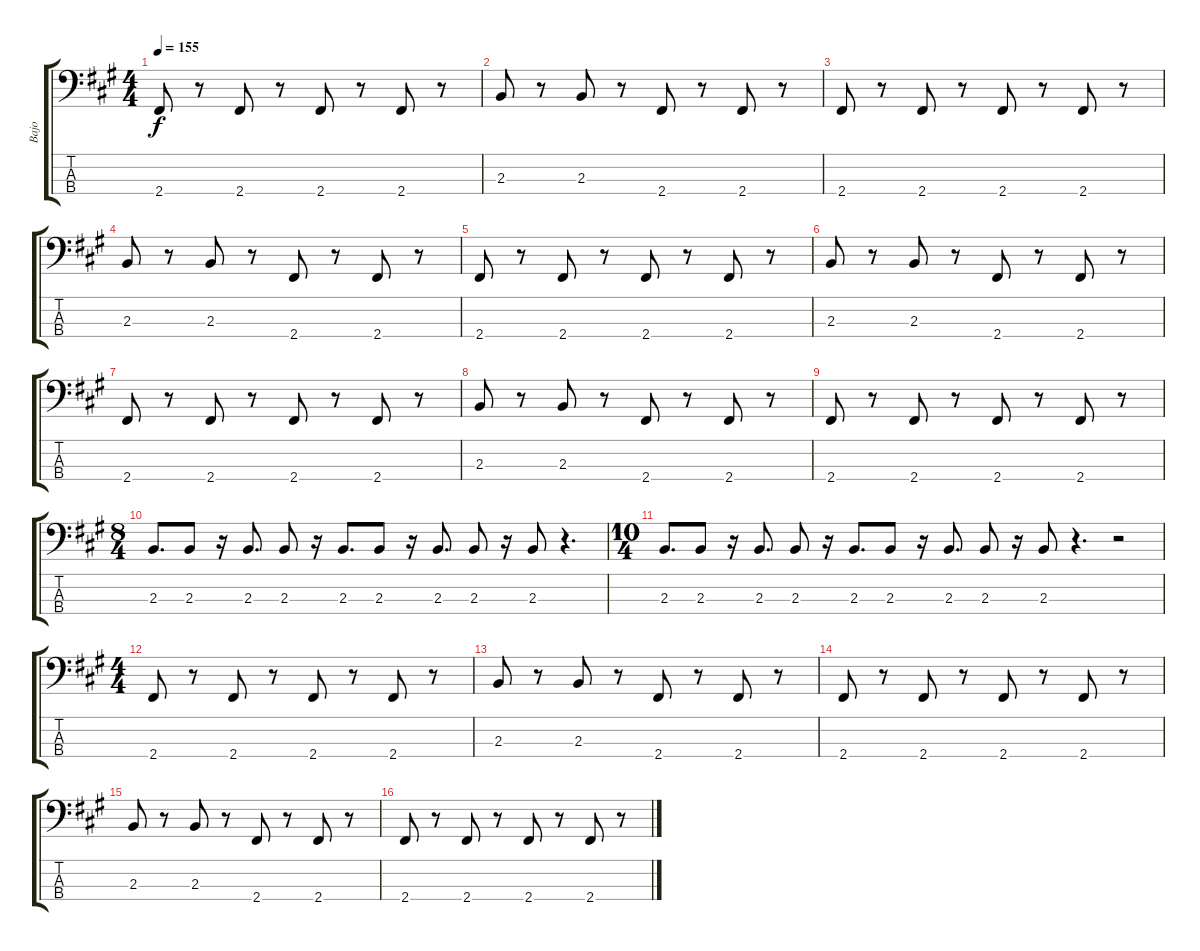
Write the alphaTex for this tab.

\track ("Bajo" "Bajo") {instrument electricbassfinger}
\staff {score tabs}
\tuning (G2 D2 A1 E1) {hide}
\ts (4 4)
\tempo 155
\clef f4
\ks f#minor
2.4.8{dy f} r.8 2.4.8 r.8 2.4.8 r.8 2.4.8 r.8 |
2.3.8 r.8 2.3.8 r.8 2.4.8 r.8 2.4.8 r.8 |
2.4.8 r.8 2.4.8 r.8 2.4.8 r.8 2.4.8 r.8 |
2.3.8 r.8 2.3.8 r.8 2.4.8 r.8 2.4.8 r.8 |
2.4.8 r.8 2.4.8 r.8 2.4.8 r.8 2.4.8 r.8 |
2.3.8 r.8 2.3.8 r.8 2.4.8 r.8 2.4.8 r.8 |
2.4.8 r.8 2.4.8 r.8 2.4.8 r.8 2.4.8 r.8 |
2.3.8 r.8 2.3.8 r.8 2.4.8 r.8 2.4.8 r.8 |
2.4.8 r.8 2.4.8 r.8 2.4.8 r.8 2.4.8 r.8 |
\ts (8 4)
2.3.8{d} 2.3.8 r.16 2.3.8{d} 2.3.8 r.16 2.3.8{d} 2.3.8 r.16 2.3.8{d} 2.3.8 r.16 2.3.8 r.4{d} |
\ts (10 4)
2.3.8{d} 2.3.8 r.16 2.3.8{d} 2.3.8 r.16 2.3.8{d} 2.3.8 r.16 2.3.8{d} 2.3.8 r.16 2.3.8 r.4{d} r.2 |
\ts (4 4)
2.4.8 r.8 2.4.8 r.8 2.4.8 r.8 2.4.8 r.8 |
2.3.8 r.8 2.3.8 r.8 2.4.8 r.8 2.4.8 r.8 |
2.4.8 r.8 2.4.8 r.8 2.4.8 r.8 2.4.8 r.8 |
2.3.8 r.8 2.3.8 r.8 2.4.8 r.8 2.4.8 r.8 |
2.4.8 r.8 2.4.8 r.8 2.4.8 r.8 2.4.8 r.8
